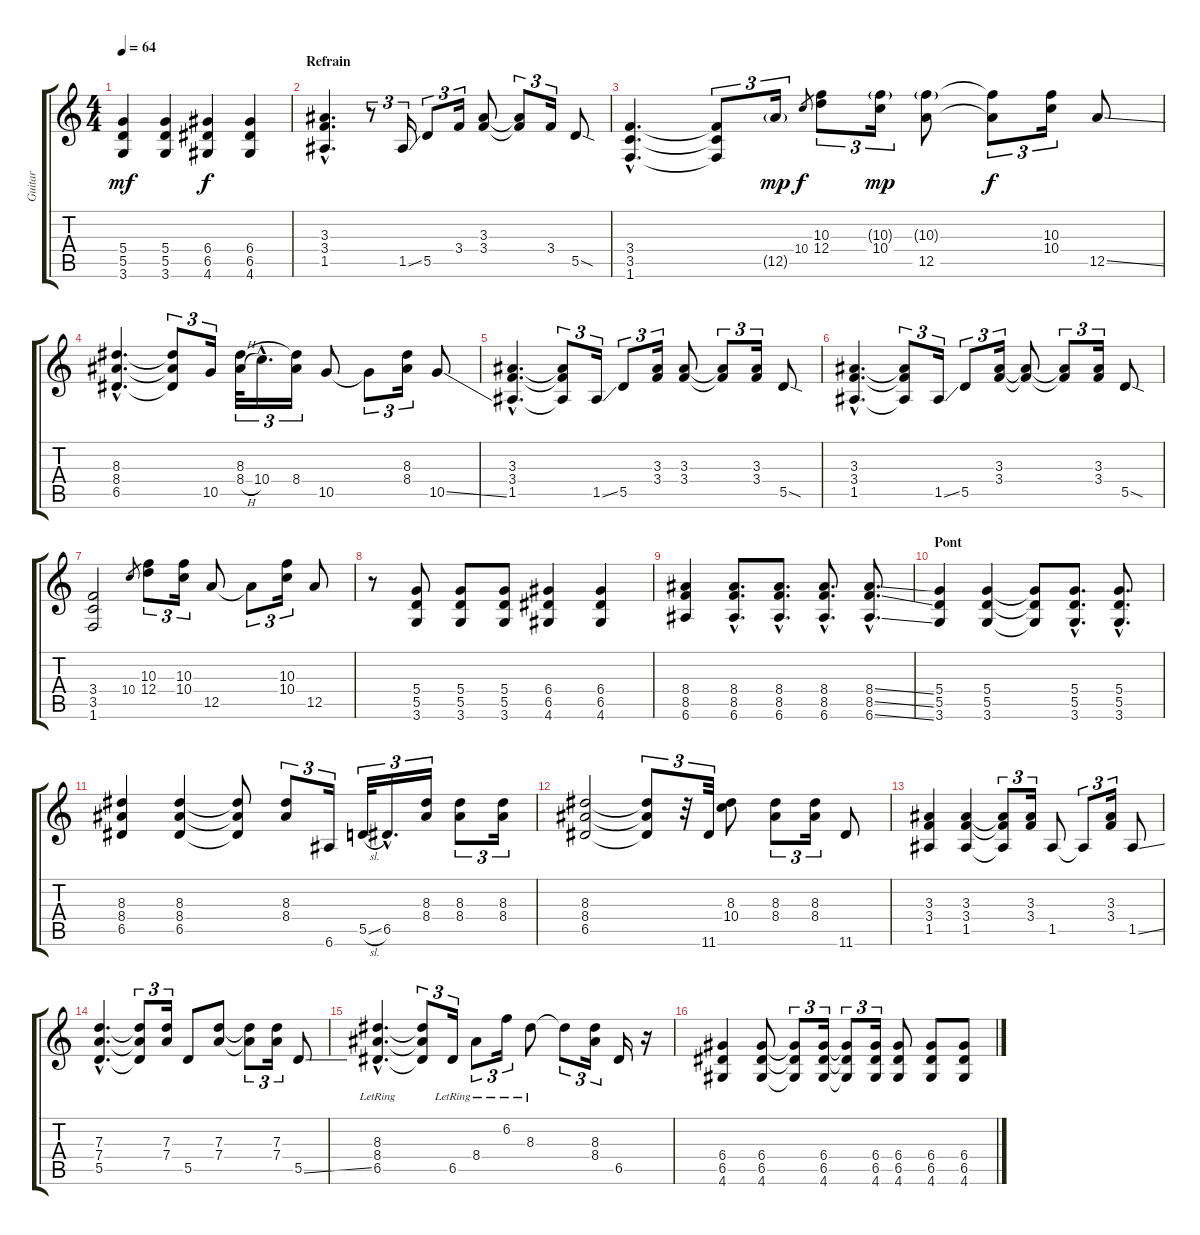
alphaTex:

\track ("Guitar" "Guitar") {instrument overdrivenguitar}
\staff {score tabs}
\tuning (E4 B3 G3 D3 A2 E2) {hide}
\ts (4 4)
\tempo 64
\clef g2
\ks c
(5.4 5.5 3.6).4{dy mf} (5.4 5.5 3.6).4 (6.4 6.5 4.6).4{dy f} (6.4 6.5 4.6).4 |
\section ("" "Refrain")
(3.3{hac} 3.4{hac} 1.5{hac}).4{d} r.8{tu (3 2)} 1.5{ss}.16{tu (3 2)} 5.5.8{tu (3 2)} 3.4.16{tu (3 2)} (3.3 3.4).8 (3.3{t} 3.4{t}).8{tu (3 2)} 3.4.16{tu (3 2)} 5.5{sod}.8 |
(3.4{hac} 3.5{hac} 1.6{hac}).4{d} (3.4{t} 3.5{t} 1.6{t}).8{tu (3 2)} 12.5{g}.16{tu (3 2) dy mp} 10.4.8{gr dy f} (10.3 12.4).8{tu (3 2)} (10.3{g} 10.4).16{tu (3 2) dy mp} (10.3{g} 12.5).8 (10.3{t} 12.5{t}).8{tu (3 2) dy f} (10.3 10.4).16{tu (3 2)} 12.5{ss}.8 |
(8.3{hac} 8.4{hac} 6.5{hac}).4{d} (8.3{t} 8.4{t} 6.5{t}).8{tu (3 2)} 10.5.16{tu (3 2)} (8.3 8.4{h}).32{tu (3 2)} 10.4{hac}.16{d tu (3 2)} (8.3{t} 8.4).16{tu (3 2)} 10.5.8 10.5{t}.8{tu (3 2)} (8.3 8.4).16{tu (3 2)} 10.5{ss}.8 |
(3.3{hac} 3.4{hac} 1.5{hac}).4{d} (3.3{t} 3.4{t} 1.5{t}).8{tu (3 2)} 1.5{ss}.16{tu (3 2)} 5.5.8{tu (3 2)} (3.3 3.4).16{tu (3 2)} (3.3 3.4).8 (3.3{t} 3.4{t}).8{tu (3 2)} (3.3 3.4).16{tu (3 2)} 5.5{sod}.8 |
(3.3{hac} 3.4{hac} 1.5{hac}).4{d} (3.3{t} 3.4{t} 1.5{t}).8{tu (3 2)} 1.5{ss}.16{tu (3 2)} 5.5.8{tu (3 2)} (3.3 3.4).16{tu (3 2)} (3.3{t} 3.4{t}).8 (3.3{t} 3.4{t}).8{tu (3 2)} (3.3 3.4).16{tu (3 2)} 5.5{sod}.8 |
(3.4 3.5 1.6).2 10.4.8{gr} (10.3 12.4).8{tu (3 2)} (10.3 10.4).16{tu (3 2)} 12.5.8 12.5{t}.8{tu (3 2)} (10.3 10.4).16{tu (3 2)} 12.5.8 |
r.8 (5.4 5.5 3.6).8 (5.4 5.5 3.6).8 (5.4 5.5 3.6).8 (6.4 6.5 4.6).4 (6.4 6.5 4.6).4 |
(8.4 8.5 6.6).4 (8.4{hac} 8.5{hac} 6.6{hac}).8{d} (8.4{hac} 8.5{hac} 6.6{hac}).8{d} (8.4{hac} 8.5{hac} 6.6{hac}).8{d} (8.4{ss hac} 8.5{ss hac} 6.6{ss hac}).8{d} |
\section ("" "Pont")
(5.4 5.5 3.6).4 (5.4 5.5 3.6).4 (5.4{t} 5.5{t} 3.6{t}).8 (5.4{hac} 5.5{hac} 3.6{hac}).8{d} (5.4{hac} 5.5{hac} 3.6{hac}).8{d} |
(8.3 8.4 6.5).4 (8.3 8.4 6.5).4 (8.3{t} 8.4{t} 6.5{t}).8 (8.3 8.4).8{tu (3 2)} 6.6.16{tu (3 2)} 5.5{sl}.32{tu (3 2)} 6.5{hac}.16{d tu (3 2)} (8.3 8.4).16{tu (3 2)} (8.3 8.4).8{tu (3 2)} (8.3 8.4).16{tu (3 2)} |
(8.3 8.4 6.5).2{volume 6} (8.3{t} 8.4{t} 6.5{t}).8{tu (3 2)} r.32{tu (3 2) volume 13} 11.6.32{tu (3 2)} (8.3 10.4).8 (8.3 8.4).8{tu (3 2)} (8.3 8.4).16{tu (3 2)} 11.6.8 |
(3.3 3.4 1.5).4 (3.3 3.4 1.5).4 (3.3{t} 3.4{t} 1.5{t}).8{tu (3 2)} (3.3 3.4).16{tu (3 2)} 1.5.8 1.5{t}.8{tu (3 2)} (3.3 3.4).16{tu (3 2)} 1.5{ss}.8 |
(7.3{hac} 7.4{hac} 5.5{hac}).4{d} (7.3{t} 7.4{t} 5.5{t}).8{tu (3 2)} (7.3 7.4).16{tu (3 2)} 5.5.8 (7.3 7.4).8 (7.3{t} 7.4{t}).8{tu (3 2)} (7.3 7.4).16{tu (3 2)} 5.5{ss}.8 |
(8.3{hac lr} 8.4{hac lr} 6.5{hac}).4{d} (8.3{t} 8.4{t} 6.5{t}).8{tu (3 2)} 6.5{lr}.16{tu (3 2)} 8.4{lr}.8{tu (3 2)} 6.2{lr}.16{tu (3 2)} 8.3{lr}.8 8.3{t}.8{tu (3 2)} (8.3 8.4).16{tu (3 2)} 6.5.16 r.16 |
(6.4 6.5 4.6).4 (6.4 6.5 4.6).8 (6.4{t} 6.5{t} 4.6{t}).8{tu (3 2)} (6.4 6.5 4.6).16{tu (3 2)} (6.4{t} 6.5{t} 4.6{t}).8{tu (3 2)} (6.4 6.5 4.6).16{tu (3 2)} (6.4 6.5 4.6).8 (6.4 6.5 4.6).8 (6.4{ss} 6.5{ss} 4.6{ss}).8
